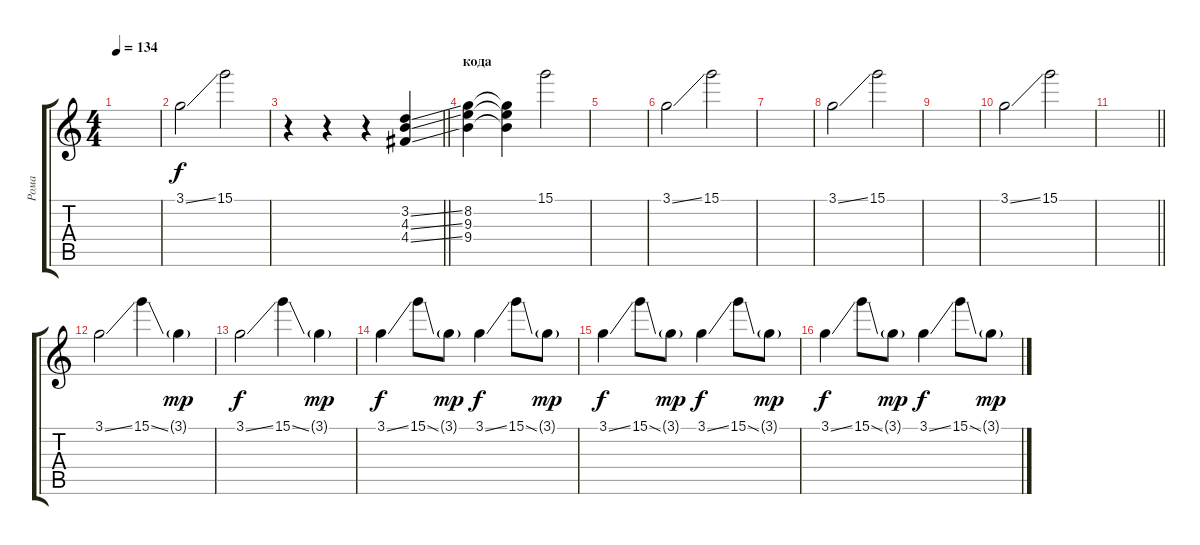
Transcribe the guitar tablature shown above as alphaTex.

\track ("Рома" "Рома") {instrument acousticguitarsteel}
\staff {score tabs}
\tuning (E4 B3 G3 D3 A2 E2) {hide}
\ts (4 4)
\tempo 134
\clef g2
\ks c
|
3.1{ss}.2 15.1.2 |
\barLineRight lightlight
r.4 r.4 r.4 (3.2{ss} 4.3{ss} 4.4{ss}).4 |
\section ("" "кода")
(8.2 9.3 9.4).4 (8.2{t} 9.3{t} 9.4{t}).4 15.1.2 |
|
3.1{ss}.2 15.1.2 |
|
3.1{ss}.2 15.1.2 |
|
3.1{ss}.2 15.1.2 |
\barLineRight lightlight
|
3.1{ss}.2 15.1{ss}.4 3.1{g}.4{dy mp} |
3.1{ss}.2{dy f} 15.1{ss}.4 3.1{g}.4{dy mp} |
3.1{ss}.4{dy f} 15.1{ss}.8 3.1{g}.8{dy mp} 3.1{ss}.4{dy f} 15.1{ss}.8 3.1{g}.8{dy mp} |
3.1{ss}.4{dy f} 15.1{ss}.8 3.1{g}.8{dy mp} 3.1{ss}.4{dy f} 15.1{ss}.8 3.1{g}.8{dy mp} |
3.1{ss}.4{dy f} 15.1{ss}.8 3.1{g}.8{dy mp} 3.1{ss}.4{dy f} 15.1{ss}.8 3.1{g}.8{dy mp}
